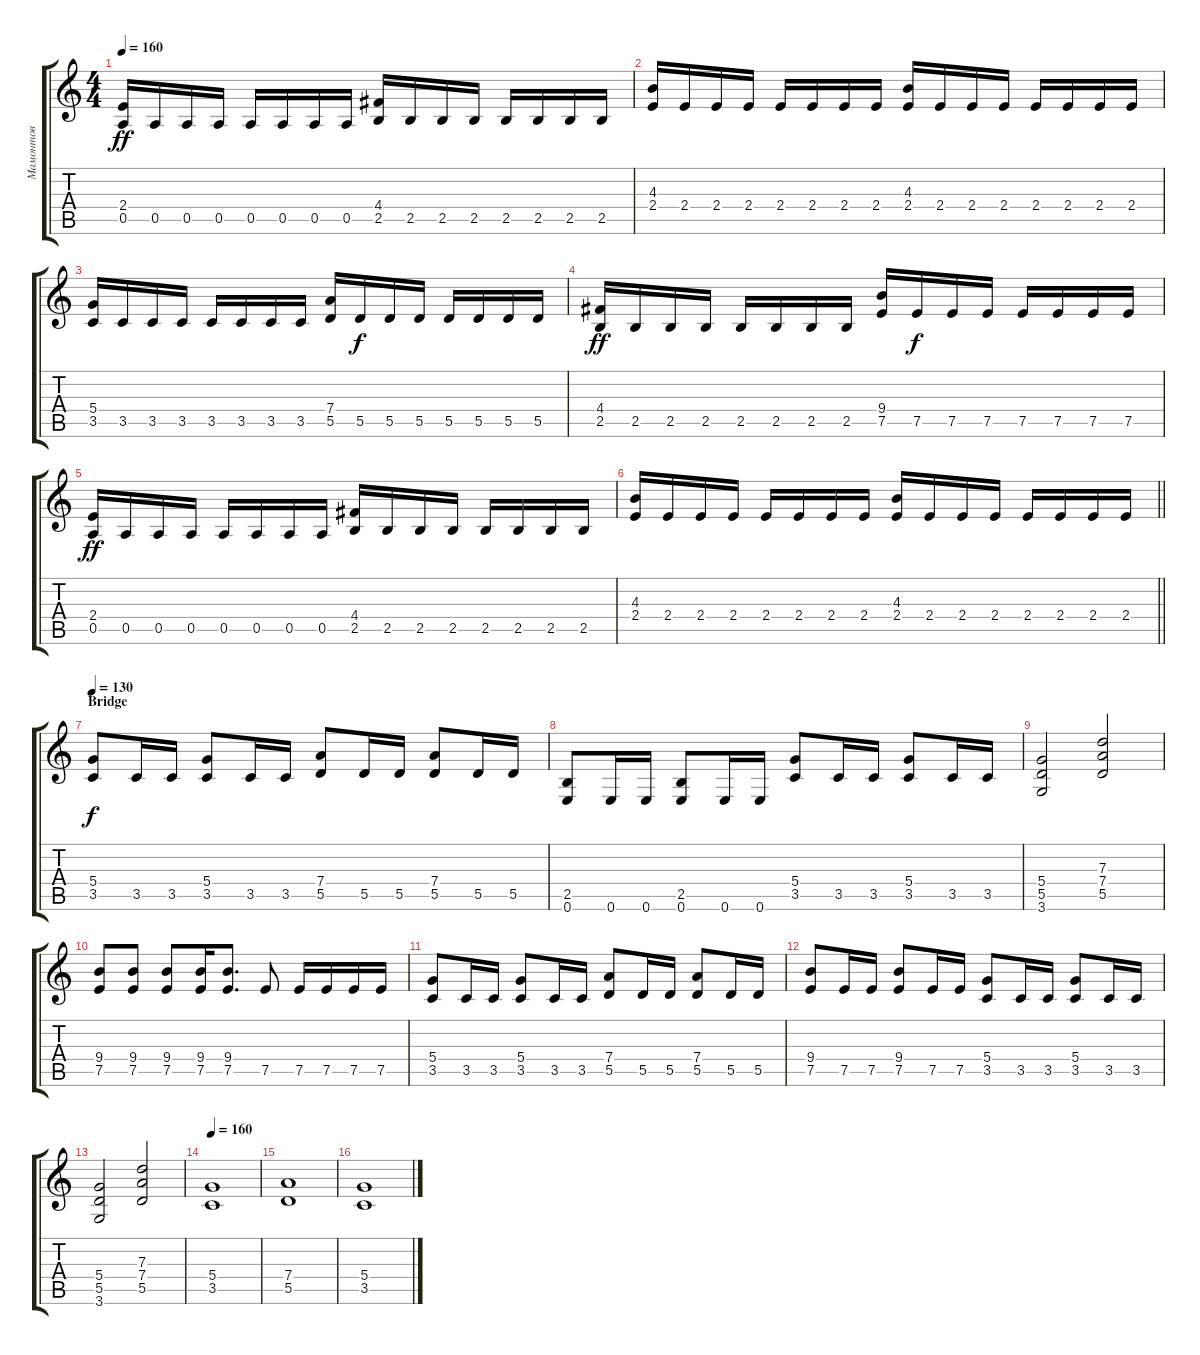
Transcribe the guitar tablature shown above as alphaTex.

\track ("Мамонтов" "Мамонтов") {instrument distortionguitar}
\staff {score tabs}
\tuning (E4 B3 G3 D3 A2 E2) {hide}
\ts (4 4)
\tempo 160
\clef g2
\ks c
(2.4 0.5).16{dy ff} 0.5.16 0.5.16 0.5.16 0.5.16 0.5.16 0.5.16 0.5.16 (4.4 2.5).16 2.5.16 2.5.16 2.5.16 2.5.16 2.5.16 2.5.16 2.5.16 |
(4.3 2.4).16 2.4.16 2.4.16 2.4.16 2.4.16 2.4.16 2.4.16 2.4.16 (4.3 2.4).16 2.4.16 2.4.16 2.4.16 2.4.16 2.4.16 2.4.16 2.4.16 |
(5.4 3.5).16 3.5.16 3.5.16 3.5.16 3.5.16 3.5.16 3.5.16 3.5.16 (7.4 5.5).16 5.5.16{dy f} 5.5.16 5.5.16 5.5.16 5.5.16 5.5.16 5.5.16 |
(4.4 2.5).16{dy ff} 2.5.16 2.5.16 2.5.16 2.5.16 2.5.16 2.5.16 2.5.16 (9.4 7.5).16 7.5.16{dy f} 7.5.16 7.5.16 7.5.16 7.5.16 7.5.16 7.5.16 |
(2.4 0.5).16{dy ff} 0.5.16 0.5.16 0.5.16 0.5.16 0.5.16 0.5.16 0.5.16 (4.4 2.5).16 2.5.16 2.5.16 2.5.16 2.5.16 2.5.16 2.5.16 2.5.16 |
\barLineRight lightlight
(4.3 2.4).16 2.4.16 2.4.16 2.4.16 2.4.16 2.4.16 2.4.16 2.4.16 (4.3 2.4).16 2.4.16 2.4.16 2.4.16 2.4.16 2.4.16 2.4.16 2.4.16 |
\section ("" "Bridge")
\tempo 130
(5.4 3.5).8{dy f} 3.5.16 3.5.16 (5.4 3.5).8 3.5.16 3.5.16 (7.4 5.5).8 5.5.16 5.5.16 (7.4 5.5).8 5.5.16 5.5.16 |
(2.5 0.6).8 0.6.16 0.6.16 (2.5 0.6).8 0.6.16 0.6.16 (5.4 3.5).8 3.5.16 3.5.16 (5.4 3.5).8 3.5.16 3.5.16 |
(5.4 5.5 3.6).2 (7.3 7.4 5.5).2 |
(9.4 7.5).8 (9.4 7.5).8 (9.4 7.5).8 (9.4 7.5).16 (9.4 7.5).8{d} 7.5.8 7.5.16 7.5.16 7.5.16 7.5.16 |
(5.4 3.5).8 3.5.16 3.5.16 (5.4 3.5).8 3.5.16 3.5.16 (7.4 5.5).8 5.5.16 5.5.16 (7.4 5.5).8 5.5.16 5.5.16 |
(9.4 7.5).8 7.5.16 7.5.16 (9.4 7.5).8 7.5.16 7.5.16 (5.4 3.5).8 3.5.16 3.5.16 (5.4 3.5).8 3.5.16 3.5.16 |
(5.4 5.5 3.6).2 (7.3 7.4 5.5).2 |
\tempo 160
(5.4 3.5).1 |
(7.4 5.5).1 |
(5.4 3.5).1
